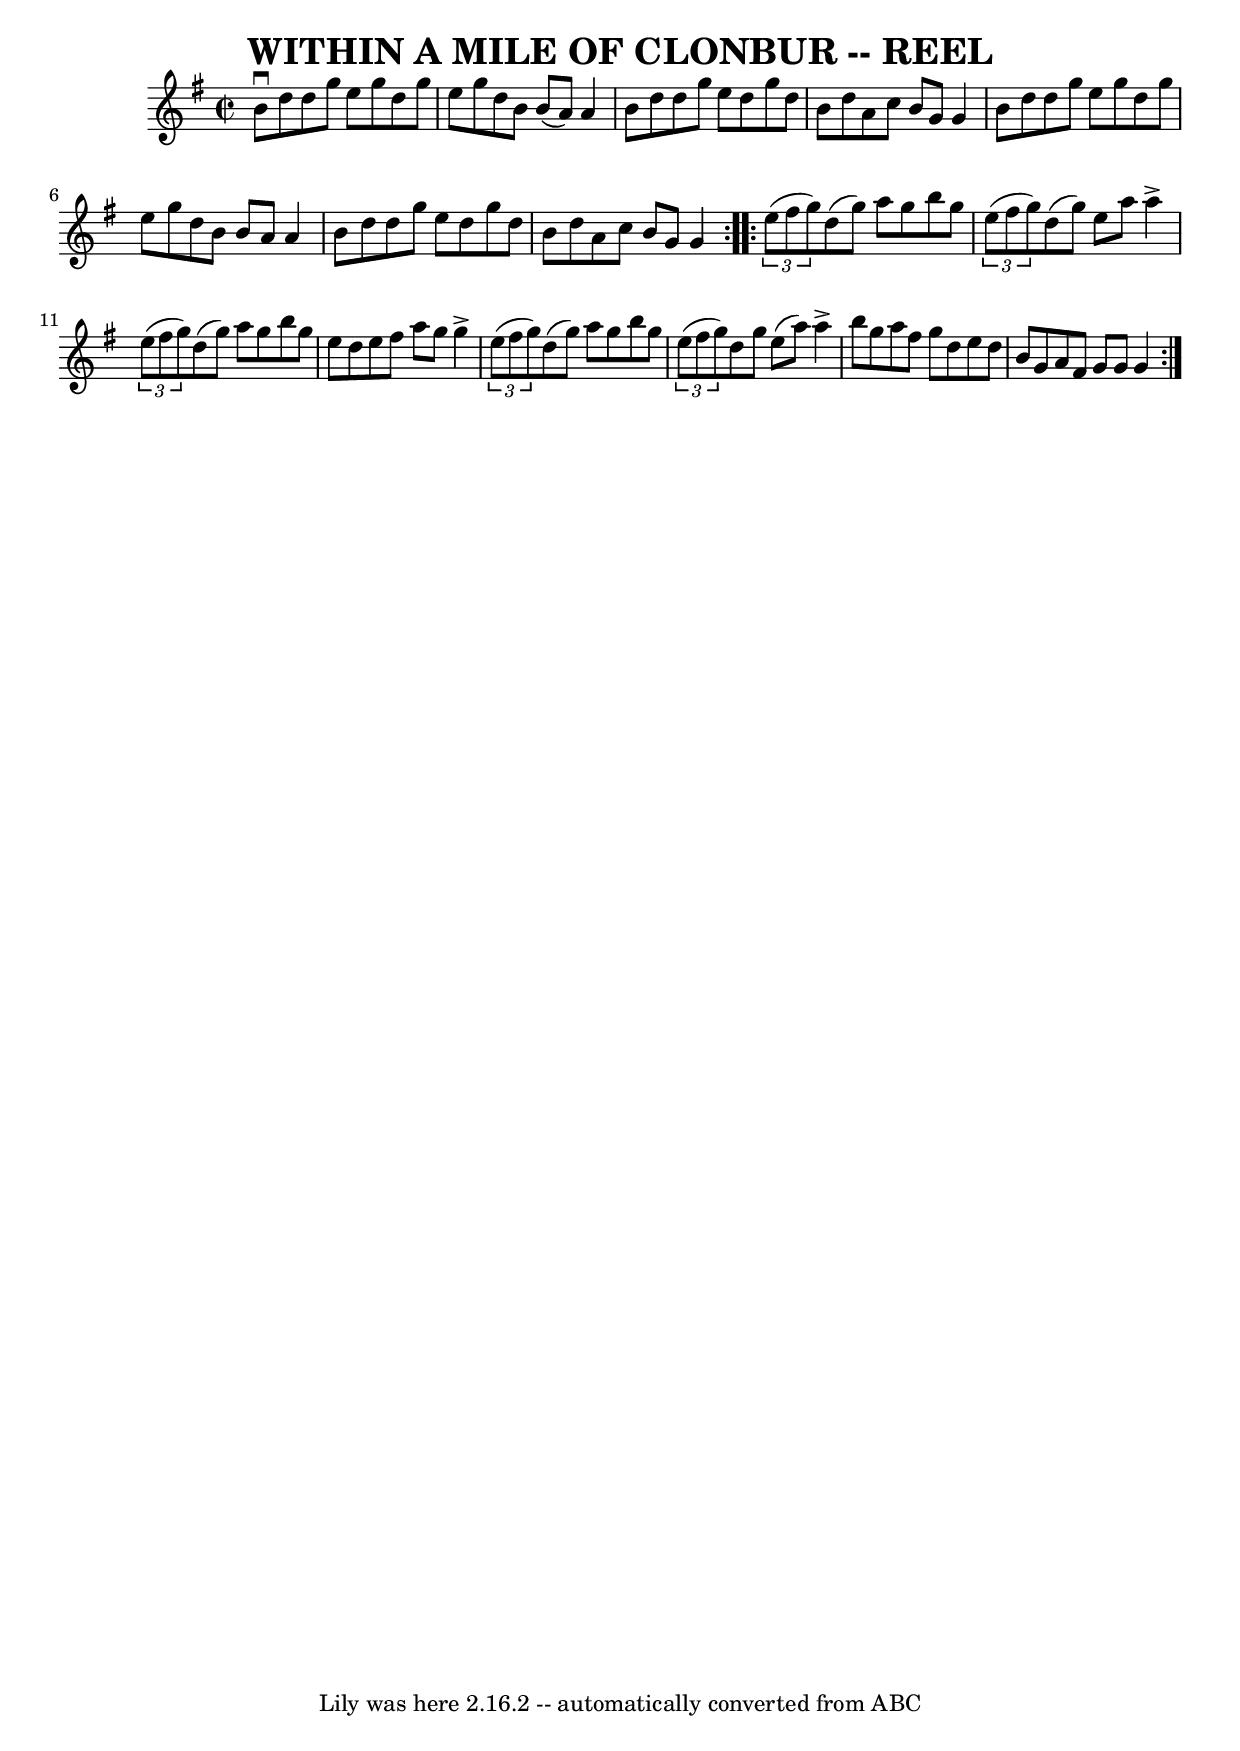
\version "2.16.2"
\include "Mammoth.ily"
\header {
  %% book = "Ryan's Mammoth Collection of Fiddle Tunes"
 crossRefNumber = "1"
 footnotes = ""
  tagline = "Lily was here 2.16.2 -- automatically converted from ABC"
  title = "WITHIN A MILE OF CLONBUR -- REEL"

}
voicedefault =  {



  \repeat volta 2 {

    \override Staff.TimeSignature #'style = #'C
    \time 2/2 
    \key g \major
 b'8^\downbow d''8 d''8 g''8 e''8 g''8 d''8 g''8     |
 e''8 g''8 d''8 b'8 b'8 (a'8) a'4     |
 b'8 d''8 d''8 g''8 e''8 d''8 g''8 d''8    |
 b'8 d''8 a'8 c''8 b'8 g'8 g'4    |
 b'8 d''8 d''8 g''8 e''8 g''8 d''8 g''8     |
 e''8 g''8 d''8 b'8 b'8 a'8 a'4     |
 b'8 d''8 d''8 g''8 e''8 d''8 g''8 d''8     |
 b'8 d''8 a'8 c''8   
 b'8 g'8 g'4    
  }     
  \repeat volta 2 {
    \times 2/3 { e''8 (fs''8  
		 g''8)  	       } d''8 (g''8) a''8 g''8 b''8 g''8     |
    
    \times 2/3 { e''8 (fs''8 g''8) 
	       } d''8 (g''8) e''8 a''8 a''4^\accent    |
    \times 2/3 { e''8 (fs''8 g''8) 
	       } d''8 (g''8) a''8 g''8 b''8 g''8     |
 e''8 d''8 e''8 fs''8 a''8 g''8 g''4^\accent    |
    \times 2/3 {   
 e''8 (fs''8 g''8) 
    } d''8 (g''8) a''8 g''8 b''8 g''8     |
    \times 2/3 { e''8 (fs''8 g''8) 
	       } d''8 g''8 e''8 (a''8) a''4^\accent    |
 b''8 g''8 a''8 fs''8 g''8 d''8 e''8 d''8     |
 b'8 g'8 a'8 fs'8 
 g'8 g'8 g'4    
  }   

}

\score{
  <<

    \context Staff="default"
    {
      \voicedefault 
      
    }

  >>
  \layout {
    
  }
  \midi {
  }

}
